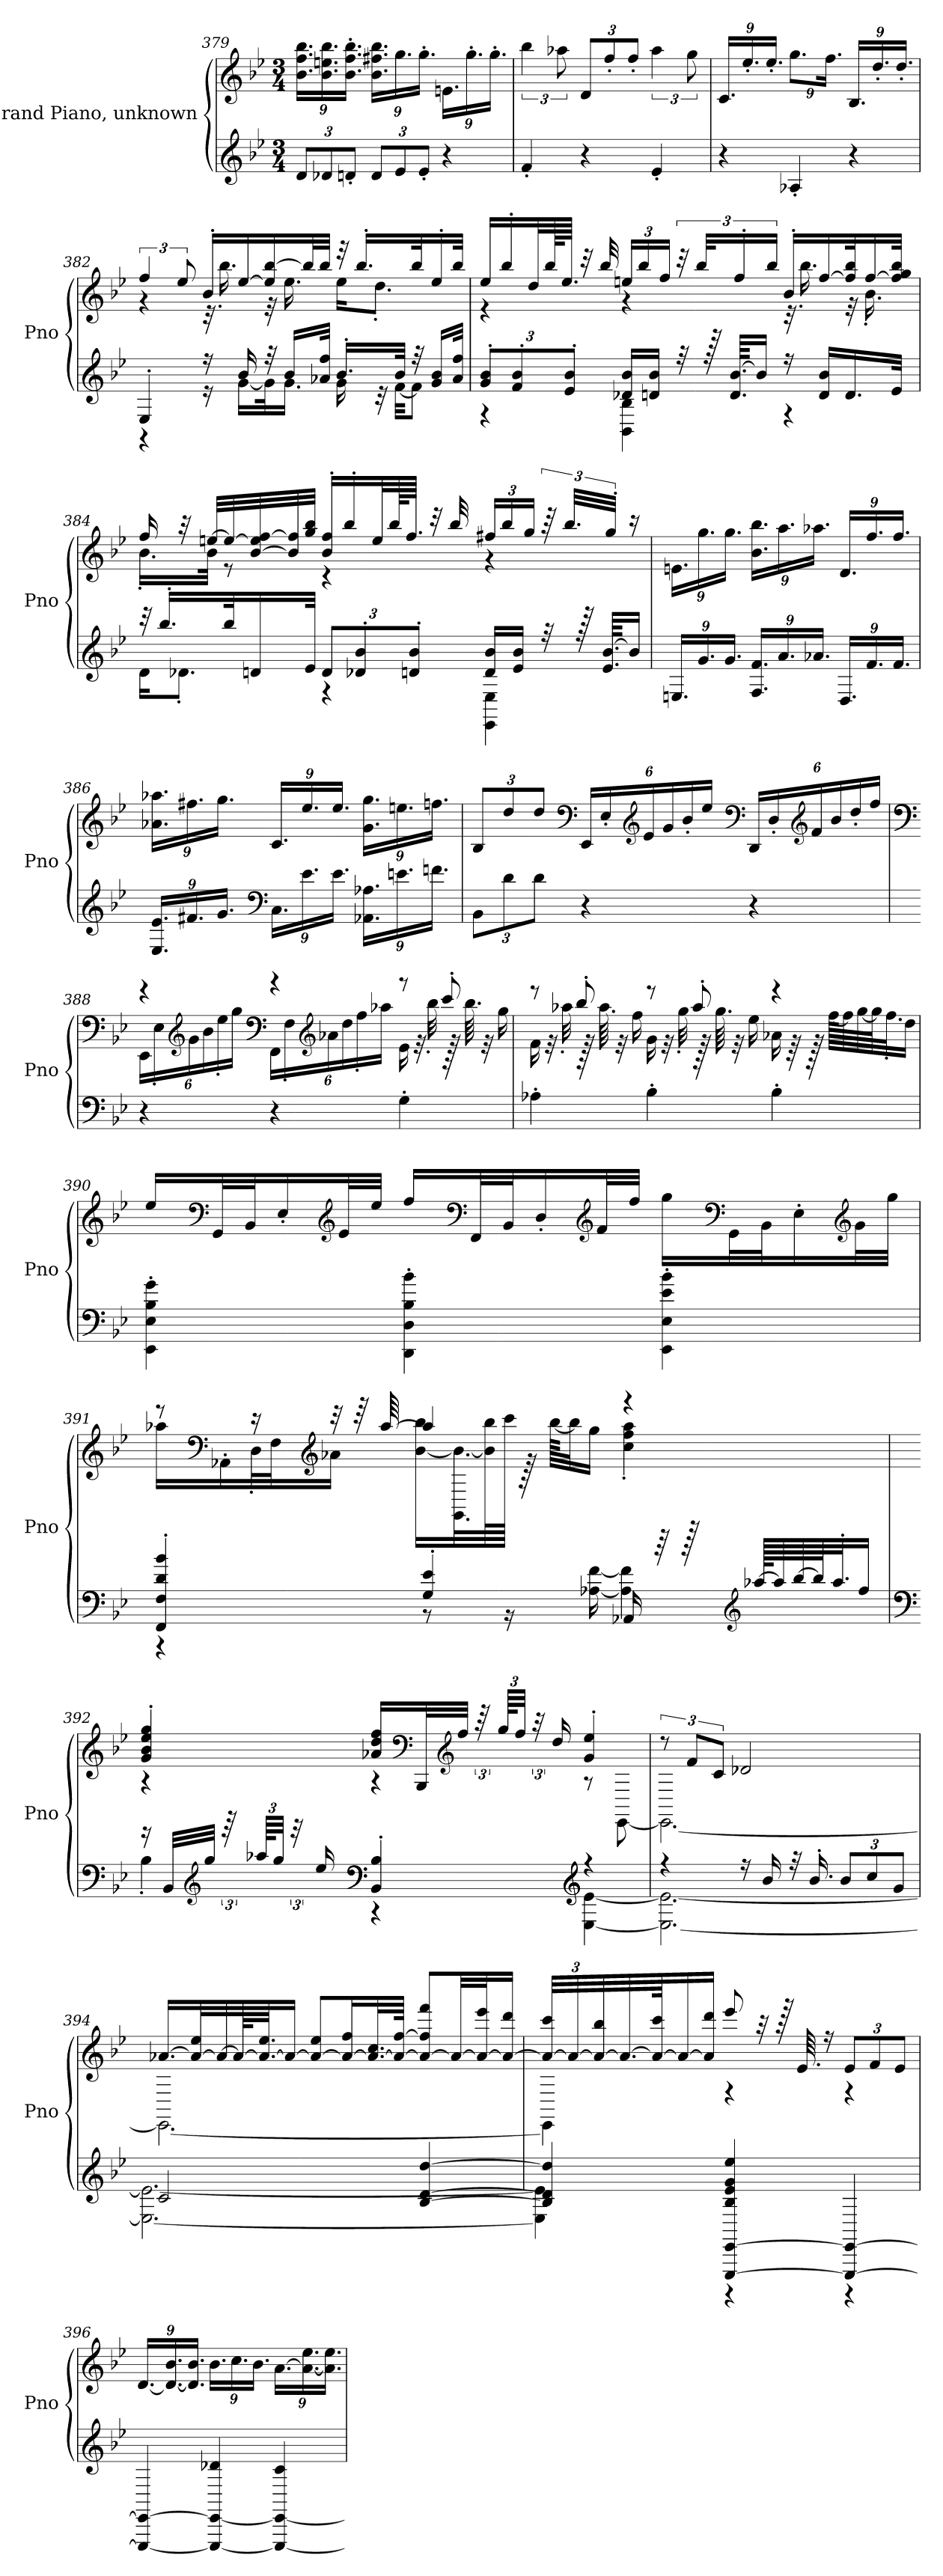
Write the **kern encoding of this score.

**kern	**kern
*part1	*part1
*staff2	*staff1
*I"Grand Piano, unknown	*
*I'Pno	*
!!LO:LB:g=z
*clefG2	*clefG2
*k[b-e-]	*k[b-e-]
*M3/4	*M3/4
*Xbrackettup	*Xbrackettup
=379	=379
12d/L	18.b-\ 18.ff\ 18.bb-\LL
12d-X/	18.b-\ 18.een\ 18.bb-\
12dn'/J	18.b-\' 18.ff\' 18.bb-\'JJ
12d/L	18.b-\ 18.ff#X\ 18.bb-\LL
12e-/	18.gg\
12e-'/J	18.gg'\JJ
4r	18.en\LL
.	18.gg'\
.	18.gg'\JJ
=380	=380
*	*brackettup
4f'/	6bb-\
.	12aa-X\
*	*Xbrackettup
4r	12d/L
.	12ff'/
.	12ff'/J
*	*brackettup
4e-'/	6aa-\
.	12gg\
=381	=381
*	*Xbrackettup
4r	18.c/LL
.	18.ee-'/
.	18.ee-'/JJ
4A-X'/	9.gg\L
.	18.ff\Jk
4r	18.B-/LL
.	18.dd'/
.	18.dd'/JJ
!!LO:LB:g=z
=382	=382
*^	*
*	*	*brackettup
*	*	*^
4E-'/	4r	6ff/	4r
.	.	12ee-/	.
16r	16r	16b-'/LL	32r
.	.	.	16.bb-'\
16b-/	[16g\LL	[16ee-/	.
32r	32g\K]	16ee-/] [16bb-/	32r
16b-/LL	16.g\JJ	.	16.ee-\
.	.	32bb-/L]	.
32a-X/ 32ff/JJk	.	32bb-/JJJ	.
16.b-'/LL	16g\	32r	16ee-\KL
.	.	16.bb-'/LL	.
.	32r	.	8.dd'\J
32b-/JJk	[32f\KKL	.	.
32r	8f\J]	32bb-/K	.
16g/ 16b-/LL	.	16ee-'/	.
32a-/ 32ff/JJk	.	32bb-/JJk	.
!!LO:LB:g=z	!!
=383	=383	=383	=383
12g/' 12b-/'L	4r	16ee-/LL	4r
.	.	16bb-'/	.
12f/' 12b-/'	.	.	.
.	.	32dd/L	.
.	.	128bb-/KL	.
.	.	64.ee-/JJJJ	.
12e-/' 12b-/'J	.	.	.
.	.	32r	.
.	.	32bb-/	.
*	*	*Xbrackettup	*
16d-X/ 16b-/LL	4BB-\ 4B-\	24een/LL	4r
.	.	24bb-/	.
16dn/ 16b-/JJ	.	.	.
.	.	24ff/JJ	.
*	*	*brackettup	*
32r	.	48r	.
.	.	48bb-/KLL	.
128r	.	.	.
64.d/ [64.b-/KKLL	.	.	.
.	.	24ff'/	.
16b-/JJ]	.	.	.
.	.	24bb-/JJ	.
16r	4r	16b-'/LL	32r
.	.	.	16.bb-'\
16d/ 16b-/LL	.	[16ff/	.
16.d/	.	32ff/] 32bb-/K	32r
.	.	[16ff/	16.b-'\
32e-/JJk	.	32ff/] 32gg/ 32bb-/JJk	.
!!LO:LB:g=z	!!
=384	=384	=384	=384
32r	16d\KL	16ff/	16.b-'\LL
16.bb-'/LL	.	.	.
.	8.d-X'\J	32r	.
.	.	[32een/LLL	32b-\JJk
32bb-/K	.	32ee/_	8r
16dn/	.	[32b-/ 32ee/] [32ff/	.
.	.	32b-/] 32ff/]	.
32e-/JJk	.	32gg/ 32bb-/JJJ	.
12d/L	4r	16b-/' 16ff/'LL	4r
.	.	16bb-'/	.
12d-X/' 12b-/'	.	.	.
.	.	32ee/L	.
.	.	128bb-/KL	.
.	.	64.ff/JJJJ	.
12dn/' 12b-/'J	.	.	.
.	.	32r	.
.	.	32bb-/	.
*	*	*Xbrackettup	*
16d/ 16b-/LL	4EE-\ 4E-\	24ff#X/LL	4r
.	.	24bb-/	.
16e-/ 16b-/JJ	.	.	.
.	.	24gg/JJ	.
*	*	*brackettup	*
32r	.	96r	.
.	.	48.bb-/LLL	.
128r	.	.	.
64.e-/ [64.b-/KKLL	.	.	.
.	.	48gg'/JJJ	.
16b-/JJ]	.	16r	.
*v	*v	*	*
*	*v	*v
=385	=385
*	*Xbrackettup
18.En/LL	18.en\LL
18.g/	18.gg\
18.g/JJ	18.gg\JJ
18.F/ 18.f/LL	18.b-\ 18.bb-\LL
18.a/	18.aa\
18.a-X/JJ	18.aa-X\JJ
18.D/LL	18.d/LL
18.f/	18.ff/
18.f/JJ	18.ff/JJ
!!LO:PB:g=z
=386	=386
18.E-/ 18.e-/LL	18.a-X\ 18.aa-X\LL
18.f#X/	18.ff#X\
18.g/JJ	18.gg\JJ
*clefF4	*
18.C\LL	18.c/LL
18.e-\	18.ee-/
18.e-\JJ	18.ee-/JJ
18.AA-X\ 18.A-X\LL	18.g\ 18.gg\LL
18.en\	18.een\
18.fn\JJ	18.ffn\JJ
=387	=387
12BB-\L	12B-/L
12d\	12dd/
12d\J	12dd/J
*	*clefF4
4r	24EE-/LL
.	24E-'/
*	*clefG2
.	24e-/
.	24g/
.	24b-'/
.	24ee-/JJ
*	*clefF4
4r	24DD/LL
.	24D'/
*	*clefG2
.	24f/
.	24b-/
.	24dd'/
.	24ff/JJ
!!LO:LB:g=z
=388	=388
*	*clefF4
*	*^
4r	4r	24EE-\LL
.	.	24E-'\
*	*clefG2	*
.	.	24g\
.	.	24b-\
.	.	24ee-'\
.	.	24gg\JJ
*	*clefF4	*
4r	4r	24FF\LL
.	.	24F'\
*	*clefG2	*
.	.	24a-X\
.	.	24dd\
.	.	24ff'\
.	.	24aa-X\JJ
4G'\	8r	16e-\
.	.	32r
.	.	32bb-'\
.	8ccc'/	128r
.	.	64.bb-\
.	.	32r
.	.	16gg\
!!LO:LB:g=z	!!
=389	=389	=389
4A-X'\	8r	16f\
.	.	32r
.	.	32aa-X'\
.	8bb-'/	128r
.	.	64.aa-\
.	.	32r
.	.	16ff\
4B-'\	8r	16g\
.	.	32r
.	.	32gg'\
.	8aa-'/	128r
.	.	64.gg\
.	.	32r
.	.	16ee-\
4B-'\	4r	16a-X\
.	.	64r
.	.	128r
.	.	[128ff\KLLLL
.	.	64ff\]
.	.	[64gg\
.	.	64gg\J]
.	.	32.ff'\J
.	.	16dd\JJ
*	*v	*v
!!LO:LB:g=z
=390	=390
4EE-\' 4E-\' 4B-\' 4g\'	16ee-/LL
*	*clefF4
.	32GG/L
.	32BB-/J
.	16E-'/
*	*clefG2
.	32e-/L
.	32ee-/JJJ
4DD\' 4D\' 4B-\' 4b-\'	16ff/LL
*	*clefF4
.	32FF/L
.	32BB-/J
.	16D'/
*	*clefG2
.	32f/L
.	32ff/JJJ
4EE-\' 4E-\' 4e-\' 4b-\'	16gg\LL
*	*clefF4
.	32GG\L
.	32BB-\J
.	16E-'\
*	*clefG2
.	32g\L
.	32gg\JJJ
!!LO:LB:g=z
=391	=391
*^	*^
4FF/' 4F/' 4d/' 4b-/'	4r	8r	16aa-X\LL
*	*	*clefF4	*
.	.	.	16AA-X'\
.	.	16r	32D'\L
.	.	.	32F\J
*	*	*clefG2	*
.	.	32r	16a-X\JJ
.	.	64r	.
.	.	[64aa-/	.
4G/' 4e-/'	8r	4aa-/]	[16b-\ 16bb-\LL
.	.	.	32.GG\ 32.b-\_L
.	.	.	64b-\] 64bb-\L
.	16r	.	64ccc\JJJJ
.	.	.	128r
.	.	.	[128bb-\KKLLL
.	.	.	32bb-\J]
.	[16A-X\ [16f\	.	16gg\JJ
16AA-X/	4A-\] 4f\]	4r	4cc\' 4ff\' 4aa-\'
64r	.	.	.
128r	.	.	.
*clefG2	*	*	*
[128aa-X/KLLLL	.	.	.
64aa-/]	.	.	.
[64bb-/	.	.	.
64bb-/J]	.	.	.
32.aa-'/J	.	.	.
16ff/JJ	.	.	.
!!LO:PB:g=z	!!
=392	=392	=392	=392
*clefF4	*	*	*
16r	4B-'\	4g/' 4b-/' 4ee-/' 4gg/'	4r
32BB-/LLL	.	.	.
*clefG2	*	*	*
32gg/JJJ	.	.	.
*brackettup	*	*	*
96r	.	.	.
96aa-X/KLLL	.	.	.
48gg/JJJ	.	.	.
48r	.	.	.
16ee-/	.	.	.
*clefF4	*	*	*
4BB-/' 4B-/'	4r	16a-X/ 16dd/ 16ff/LL	4r
*	*	*clefF4	*
.	.	32BBB-/L	.
*	*	*clefG2	*
.	.	32ff/JJJ	.
*	*	*brackettup	*
.	.	96r	.
.	.	96gg/KLLL	.
.	.	48ff/JJJ	.
.	.	48r	.
.	.	16dd/	.
*clefG2	*	*	*
4r	[4E-\ [4e-\	4g/' 4ee-/'	8r
.	.	.	[8EE-\
=393	=393	=393	=393
4r	2.E-\_ 2.e-\_	12r	2.EE-\_
.	.	12f/L	.
.	.	12c/J	.
16r	.	2d-X/	.
16b-/	.	.	.
32r	.	.	.
16.b-'/	.	.	.
*Xbrackettup	*	*	*
12b-/L	.	.	.
12cc/	.	.	.
12g/J	.	.	.
!!LO:LB:g=z	!!
=394	=394	=394	=394
2c/	2.E-\_ 2.e-\_	[16.a-X/LL	2.EE-\_
.	.	32a-/_ 32ee-/L	.
.	.	32a-/_	.
.	.	128a-/KL_	.
.	.	64.a-/_ 64.ee-/JJ	.
.	.	16a-/JJ_	.
.	.	8a-/_ 8ee-/L	.
.	.	16a-/_ 16ff/L	.
.	.	32.a-/_ 32.cc/L	.
.	.	64a-/_ [64ff/JJJk	.
[4B-/ [4d/ [4dd/	.	8a-/_ 8ff/] 8fff/L	.
.	.	32a-/LL_	.
.	.	32a-/_ 32eee-/J	.
.	.	16a-/_ 16ddd/JJ	.
=395	=395	=395	=395
*	*	*Xbrackettup	*
4B-/] 4d/] 4dd/]	4E-\] 4e-\]	48a-/_ 48ccc/LLL	4EE-\]
.	.	48a-/_	.
.	.	48a-/_ 48bb-/	.
.	.	32.a-/_	.
.	.	64a-/_ 64ccc/JK	.
.	.	16a-/_	.
.	.	16a-/] 16ddd/JJ	.
[4EEE-/ [4EE-/ 4B-/ 4e-/ 4g/ 4ee-/	4r	8eee-/	4r
.	.	32r	.
.	.	128r	.
.	.	64.e-/	.
.	.	16r	.
4EEE-/_ 4EE-/_	4r	12e-/L	4r
.	.	12f/	.
.	.	12e-/J	.
*v	*v	*	*
*	*v	*v
!!LO:LB:g=z
=396	=396
4EEE-/_ 4EE-/_	[18.d/LL
.	18.d/_ 18.b-/
.	18.d/] 18.b-/JJ
4EEE-/_ 4EE-/_ 4d-X/	18.b-\LL
.	18.cc\
.	18.b-\JJ
4EEE-/_ 4EE-/_ 4c/	[18.a\LL
.	18.a\_ 18.ee-\
.	18.a\] 18.ee-\JJ
=	=
*-	*-
